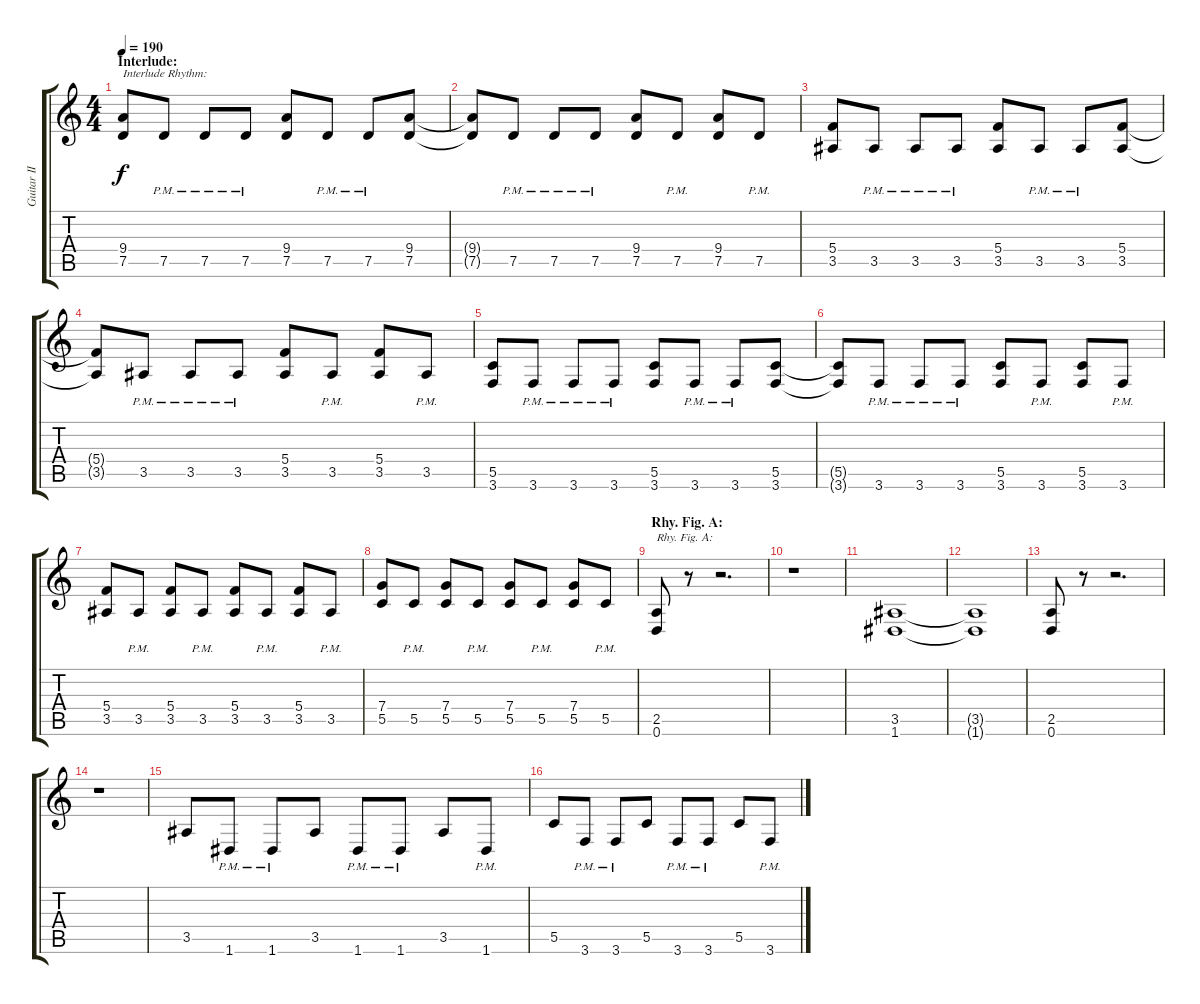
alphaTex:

\track ("Guitar II" "Guitar II") {instrument distortionguitar}
\staff {score tabs}
\tuning (D4 A3 F3 C3 G2 D2) {hide}
\ts (4 4)
\section ("" "Interlude:")
\tempo 190
\clef g2
\ks c
(9.4 7.5).8{txt "Interlude Rhythm:" dy f} 7.5{pm}.8 7.5{pm}.8 7.5{pm}.8 (9.4 7.5).8 7.5{pm}.8 7.5{pm}.8 (9.4 7.5).8 |
(9.4{t} 7.5{t}).8 7.5{pm}.8 7.5{pm}.8 7.5{pm}.8 (9.4 7.5).8 7.5{pm}.8 (9.4 7.5).8 7.5{pm}.8 |
(5.4 3.5).8 3.5{pm}.8 3.5{pm}.8 3.5{pm}.8 (5.4 3.5).8 3.5{pm}.8 3.5{pm}.8 (5.4 3.5).8 |
(5.4{t} 3.5{t}).8 3.5{pm}.8 3.5{pm}.8 3.5{pm}.8 (5.4 3.5).8 3.5{pm}.8 (5.4 3.5).8 3.5{pm}.8 |
(5.5 3.6).8 3.6{pm}.8 3.6{pm}.8 3.6{pm}.8 (5.5 3.6).8 3.6{pm}.8 3.6{pm}.8 (5.5 3.6).8 |
(5.5{t} 3.6{t}).8 3.6{pm}.8 3.6{pm}.8 3.6{pm}.8 (5.5 3.6).8 3.6{pm}.8 (5.5 3.6).8 3.6{pm}.8 |
(5.4 3.5).8 3.5{pm}.8 (5.4 3.5).8 3.5{pm}.8 (5.4 3.5).8 3.5{pm}.8 (5.4 3.5).8 3.5{pm}.8 |
(7.4 5.5).8 5.5{pm}.8 (7.4 5.5).8 5.5{pm}.8 (7.4 5.5).8 5.5{pm}.8 (7.4 5.5).8 5.5{pm}.8 |
\section ("" "Rhy. Fig. A:")
(2.5 0.6).8{txt "Rhy. Fig. A:"} r.8 r.2{d} |
r.1 |
(3.5 1.6).1 |
(3.5{t} 1.6{t}).1 |
(2.5 0.6).8 r.8 r.2{d} |
r.1 |
3.5.8 1.6{pm}.8 1.6{pm}.8 3.5.8 1.6{pm}.8 1.6{pm}.8 3.5.8 1.6{pm}.8 |
5.5.8 3.6{pm}.8 3.6{pm}.8 5.5.8 3.6{pm}.8 3.6{pm}.8 5.5.8 3.6{pm}.8
